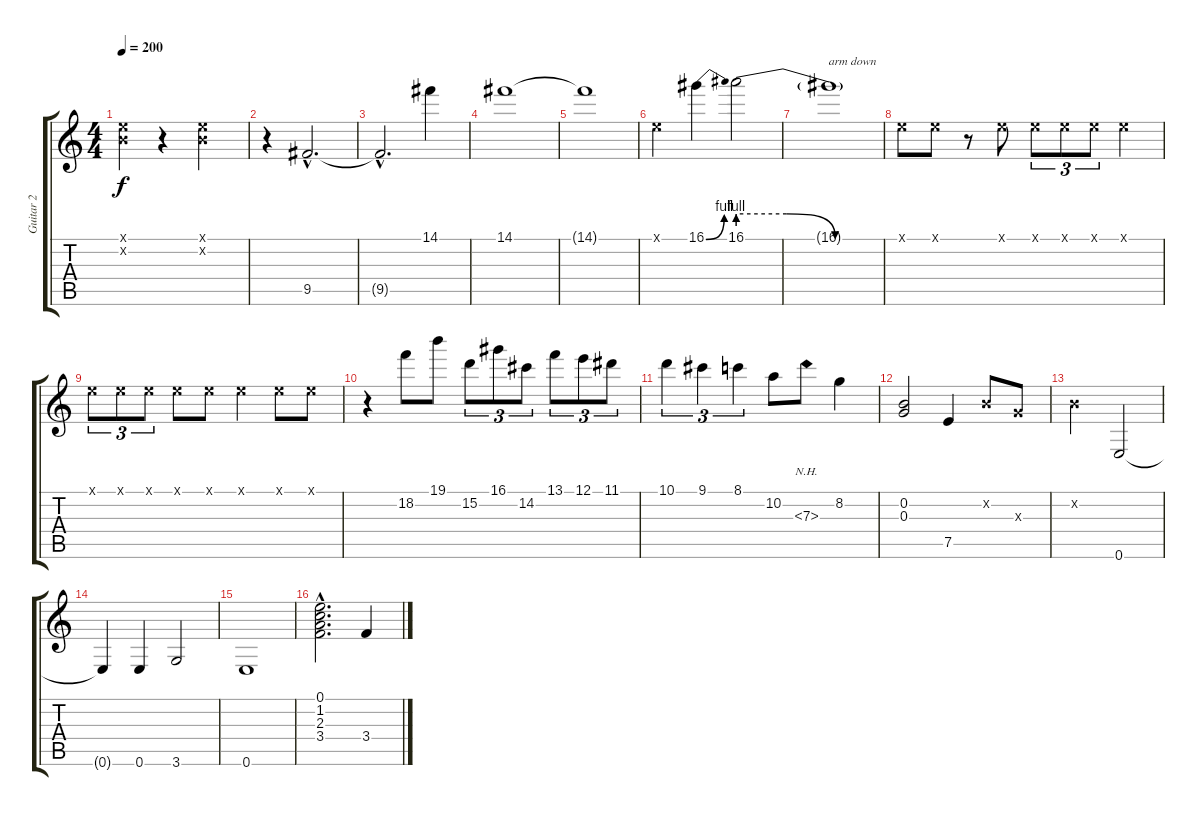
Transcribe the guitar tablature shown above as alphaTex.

\track ("Guitar 2" "Guitar 2") {instrument overdrivenguitar}
\staff {score tabs}
\tuning (E4 B3 G3 D3 A2 E2) {hide}
\ts (4 4)
\tempo 200
\clef g2
\ks c
(0.1{x} 0.2{x}).4{dy f} r.4 (0.1{x} 0.2{x}).2 |
r.4 9.5{hac}.2{d} |
9.5{hac t}.2{d} 14.1.4 |
14.1.1 |
14.1{t}.1 |
0.1{x}.4 16.1{be (bend 0 0 60 4)}.4 16.1{be (custom 0 4 20 4 40 0 60 0)}.2 |
16.1{t}.1{txt "arm down"} |
0.1{x}.8 0.1{x}.8 r.8 0.1{x}.8 0.1{x}.8{tu (3 2)} 0.1{x}.8{tu (3 2)} 0.1{x}.8{tu (3 2)} 0.1{x}.4 |
0.1{x}.8{tu (3 2)} 0.1{x}.8{tu (3 2)} 0.1{x}.8{tu (3 2)} 0.1{x}.8 0.1{x}.8 0.1{x}.4 0.1{x}.8 0.1{x}.8 |
r.4 18.2.8 19.1.8 15.2.8{tu (3 2)} 16.1.8{tu (3 2)} 14.2.8{tu (3 2)} 13.1.8{tu (3 2)} 12.1.8{tu (3 2)} 11.1.8{tu (3 2)} |
10.1.4{tu (3 2)} 9.1.4{tu (3 2)} 8.1.4{tu (3 2)} 10.2.8 7.3{nh}.8 8.2.4 |
(0.2 0.3).2 7.5.4 0.2{x}.8 0.3{x}.8 |
0.2{x}.2 0.6.2 |
0.6{t}.4 0.6.4 3.6.2 |
0.6.1 |
(0.1{hac} 1.2{hac} 2.3{hac} 3.4{hac}).2{d volume 13 instrument electricguitarclean} 3.4.4
